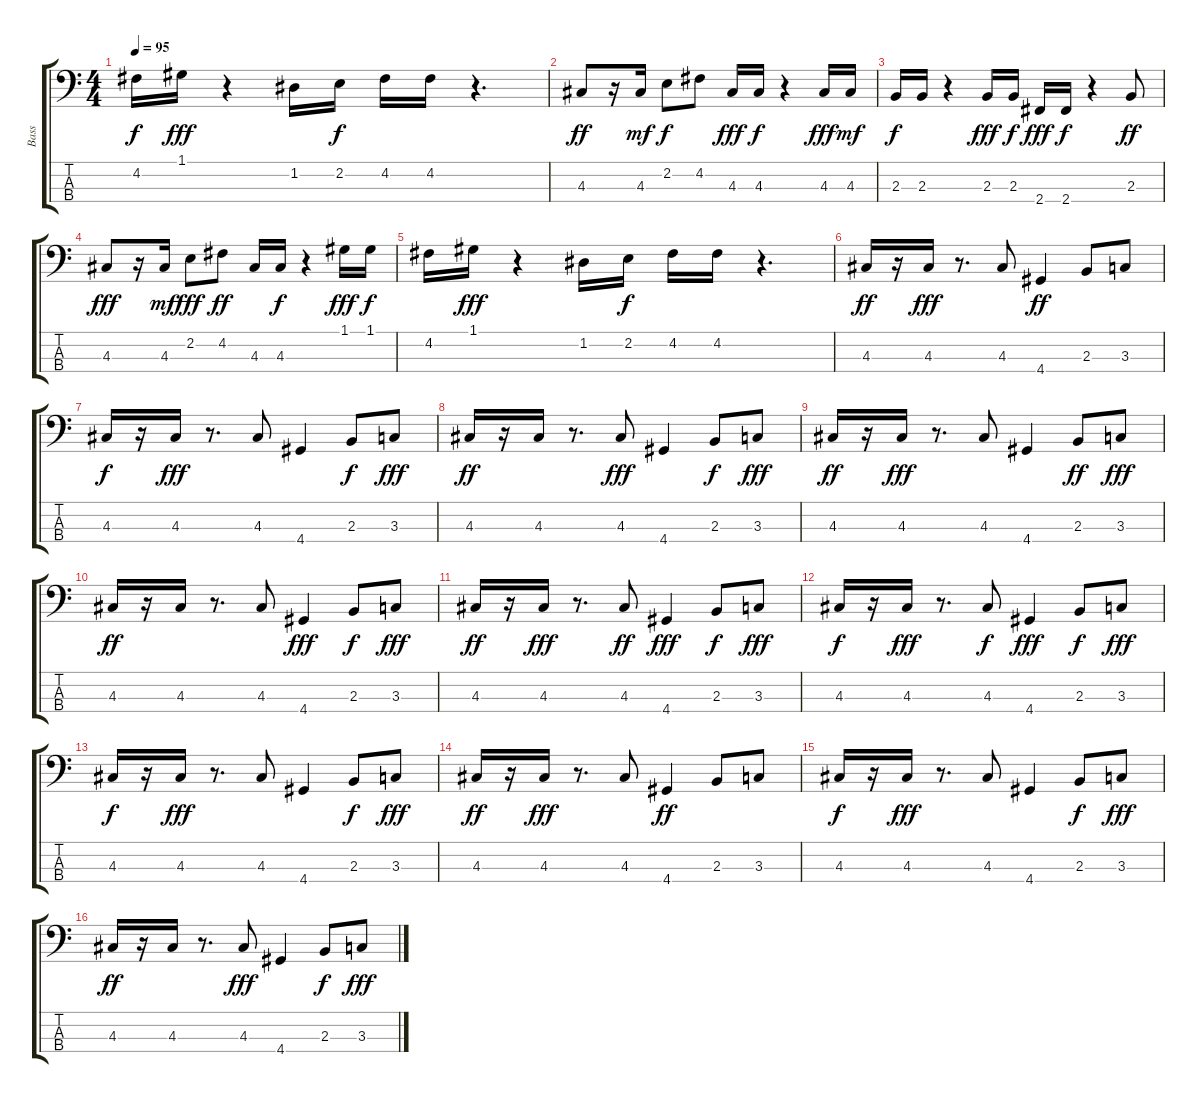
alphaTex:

\track ("Bass" "Bass") {instrument fretlessbass}
\staff {score tabs}
\tuning (G2 D2 A1 E1) {hide}
\ts (4 4)
\tempo 95
\clef f4
\ks c
4.2.16{dy f} 1.1.16{dy fff} r.4 1.2.16 2.2.16{dy f} 4.2.16 4.2.16 r.4{d} |
4.3.8{dy ff} r.16 4.3.16{dy mf} 2.2.8{dy f} 4.2.8 4.3.16{dy fff} 4.3.16{dy f} r.4 4.3.16{dy fff} 4.3.16{dy mf} |
2.3.16{dy f} 2.3.16 r.4 2.3.16{dy fff} 2.3.16{dy f} 2.4.16{dy fff} 2.4.16{dy f} r.4 2.3.8{dy ff} |
4.3.8{dy fff} r.16 4.3.16{dy mf} 2.2.8{dy fff} 4.2.8{dy ff} 4.3.16 4.3.16{dy f} r.4 1.1.16{dy fff} 1.1.16{dy f} |
4.2.16 1.1.16{dy fff} r.4 1.2.16 2.2.16{dy f} 4.2.16 4.2.16 r.4{d} |
4.3.16{dy ff} r.16 4.3.16{dy fff} r.8{d} 4.3.8 4.4.4{dy ff} 2.3.8 3.3.8 |
4.3.16{dy f} r.16 4.3.16{dy fff} r.8{d} 4.3.8 4.4.4 2.3.8{dy f} 3.3.8{dy fff} |
4.3.16{dy ff} r.16 4.3.16 r.8{d} 4.3.8{dy fff} 4.4.4 2.3.8{dy f} 3.3.8{dy fff} |
4.3.16{dy ff} r.16 4.3.16{dy fff} r.8{d} 4.3.8 4.4.4 2.3.8{dy ff} 3.3.8{dy fff} |
4.3.16{dy ff} r.16 4.3.16 r.8{d} 4.3.8 4.4.4{dy fff} 2.3.8{dy f} 3.3.8{dy fff} |
4.3.16{dy ff} r.16 4.3.16{dy fff} r.8{d} 4.3.8{dy ff} 4.4.4{dy fff} 2.3.8{dy f} 3.3.8{dy fff} |
4.3.16{dy f} r.16 4.3.16{dy fff} r.8{d} 4.3.8{dy f} 4.4.4{dy fff} 2.3.8{dy f} 3.3.8{dy fff} |
4.3.16{dy f} r.16 4.3.16{dy fff} r.8{d} 4.3.8 4.4.4 2.3.8{dy f} 3.3.8{dy fff} |
4.3.16{dy ff} r.16 4.3.16{dy fff} r.8{d} 4.3.8 4.4.4{dy ff} 2.3.8 3.3.8 |
4.3.16{dy f} r.16 4.3.16{dy fff} r.8{d} 4.3.8 4.4.4 2.3.8{dy f} 3.3.8{dy fff} |
4.3.16{dy ff} r.16 4.3.16 r.8{d} 4.3.8{dy fff} 4.4.4 2.3.8{dy f} 3.3.8{dy fff}
